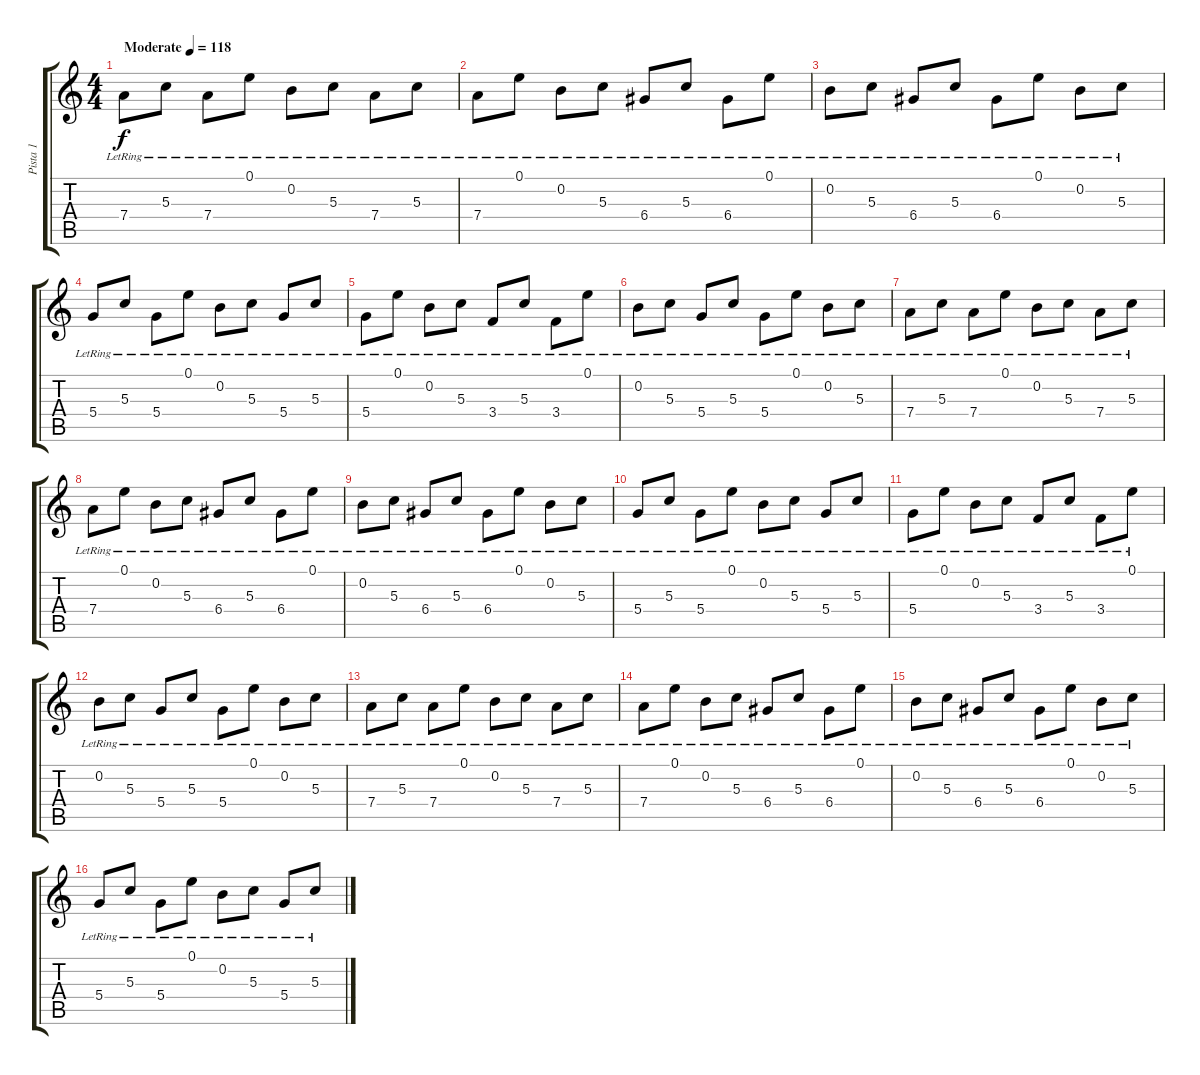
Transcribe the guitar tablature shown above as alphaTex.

\track ("Pista 1" "Pista 1") {instrument electricguitarclean}
\staff {score tabs}
\tuning (E4 B3 G3 D3 A2 E2) {hide}
\ts (4 4)
\tempo (118 "Moderate")
\clef g2
\ks c
7.4{lr}.8{dy f instrument electricguitarclean} 5.3{lr}.8 7.4{lr}.8 0.1{lr}.8 0.2{lr}.8 5.3{lr}.8 7.4{lr}.8 5.3{lr}.8 |
7.4{lr}.8 0.1{lr}.8 0.2{lr}.8 5.3{lr}.8 6.4{lr}.8 5.3{lr}.8 6.4{lr}.8 0.1{lr}.8 |
0.2{lr}.8 5.3{lr}.8 6.4{lr}.8 5.3{lr}.8 6.4{lr}.8 0.1{lr}.8 0.2{lr}.8 5.3{lr}.8 |
5.4{lr}.8 5.3{lr}.8 5.4{lr}.8 0.1{lr}.8 0.2{lr}.8 5.3{lr}.8 5.4{lr}.8 5.3{lr}.8 |
5.4{lr}.8 0.1{lr}.8 0.2{lr}.8 5.3{lr}.8 3.4{lr}.8 5.3{lr}.8 3.4{lr}.8 0.1{lr}.8 |
0.2{lr}.8 5.3{lr}.8 5.4{lr}.8 5.3{lr}.8 5.4{lr}.8 0.1{lr}.8 0.2{lr}.8 5.3{lr}.8 |
7.4{lr}.8 5.3{lr}.8 7.4{lr}.8 0.1{lr}.8 0.2{lr}.8 5.3{lr}.8 7.4{lr}.8 5.3{lr}.8 |
7.4{lr}.8 0.1{lr}.8 0.2{lr}.8 5.3{lr}.8 6.4{lr}.8 5.3{lr}.8 6.4{lr}.8 0.1{lr}.8 |
0.2{lr}.8 5.3{lr}.8 6.4{lr}.8 5.3{lr}.8 6.4{lr}.8 0.1{lr}.8 0.2{lr}.8 5.3{lr}.8 |
5.4{lr}.8 5.3{lr}.8 5.4{lr}.8 0.1{lr}.8 0.2{lr}.8 5.3{lr}.8 5.4{lr}.8 5.3{lr}.8 |
5.4{lr}.8 0.1{lr}.8 0.2{lr}.8 5.3{lr}.8 3.4{lr}.8 5.3{lr}.8 3.4{lr}.8 0.1{lr}.8 |
0.2{lr}.8 5.3{lr}.8 5.4{lr}.8 5.3{lr}.8 5.4{lr}.8 0.1{lr}.8 0.2{lr}.8 5.3{lr}.8 |
7.4{lr}.8 5.3{lr}.8 7.4{lr}.8 0.1{lr}.8 0.2{lr}.8 5.3{lr}.8 7.4{lr}.8 5.3{lr}.8 |
7.4{lr}.8 0.1{lr}.8 0.2{lr}.8 5.3{lr}.8 6.4{lr}.8 5.3{lr}.8 6.4{lr}.8 0.1{lr}.8 |
0.2{lr}.8 5.3{lr}.8 6.4{lr}.8 5.3{lr}.8 6.4{lr}.8 0.1{lr}.8 0.2{lr}.8 5.3{lr}.8 |
5.4{lr}.8 5.3{lr}.8 5.4{lr}.8 0.1{lr}.8 0.2{lr}.8 5.3{lr}.8 5.4{lr}.8 5.3{lr}.8
